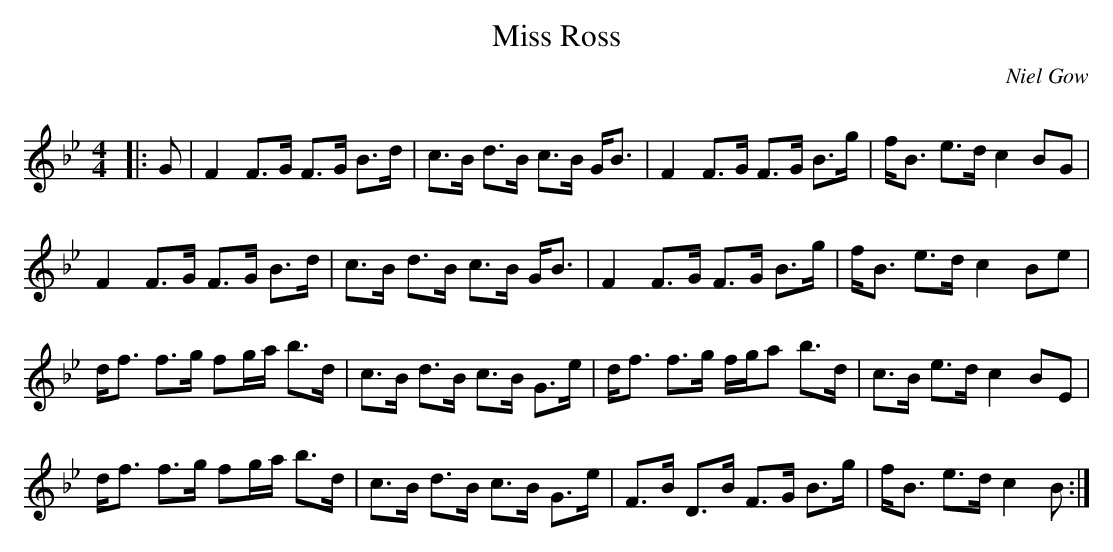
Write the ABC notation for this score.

X:1
T: Miss Ross
C:Niel Gow
Q: 128
K:Bb
M:4/4
L:1/16
|:G2|F4 F3G F3G B3d|c3B d3B c3B GB3|F4 F3G F3G B3g|fB3 e3d c4 B2G2|
F4 F3G F3G B3d|c3B d3B c3B GB3|F4 F3G F3G B3g|fB3 e3d c4 B2e2|
df3 f3g f2ga b3d|c3B d3B c3B G3e|df3 f3g fga2 b3d|c3B e3d c4 B2E2|
df3 f3g f2ga b3d|c3B d3B c3B G3e|F3B D3B F3G B3g|fB3 e3d c4 B2:|
